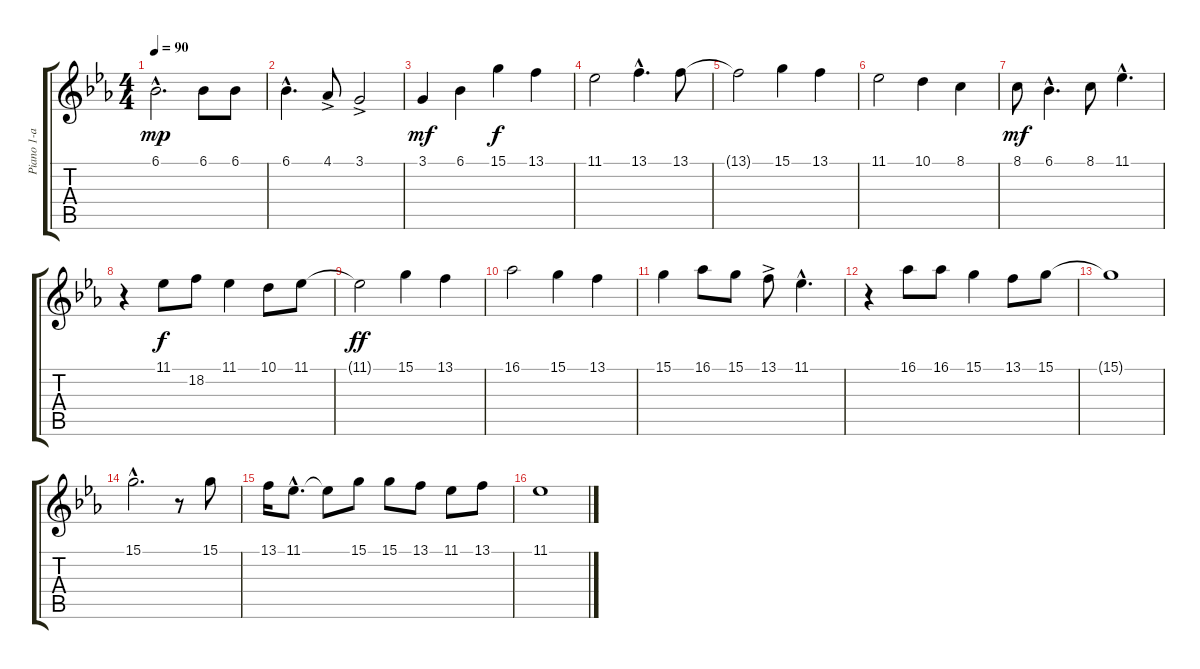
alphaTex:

\track ("Piano 1-a" "Piano 1-a") {instrument acousticgrandpiano}
\staff {score tabs}
\tuning (E4 B3 G3 D3 A2 E2) {hide}
\ts (4 4)
\tempo 90
\clef g2
\ks eb
6.1{hac t}.2{d dy mp} 6.1.8 6.1.8 |
6.1{hac}.4{d} 4.1{ac}.8 3.1{ac}.2 |
3.1.4{dy mf} 6.1.4 15.1.4{dy f} 13.1.4 |
11.1.2 13.1{hac}.4{d} 13.1.8 |
13.1{t}.2 15.1.4 13.1.4 |
11.1.2 10.1.4 8.1.4 |
8.1.8{dy mf} 6.1{hac}.4{d} 8.1.8 11.1{hac}.4{d} |
r.4 11.1.8{dy f} 18.2.8 11.1.4 10.1.8 11.1.8 |
11.1{t}.2{dy ff} 15.1.4 13.1.4 |
16.1.2 15.1.4 13.1.4 |
15.1.4 16.1.8 15.1.8 13.1{ac}.8 11.1{hac}.4{d} |
r.4 16.1.8 16.1.8 15.1.4 13.1.8 15.1.8 |
15.1{t}.1 |
15.1{hac}.2{d} r.8 15.1.8 |
13.1.16 11.1{hac}.8{d} 11.1{t}.8 15.1.8 15.1.8 13.1.8 11.1.8 13.1.8 |
11.1.1
